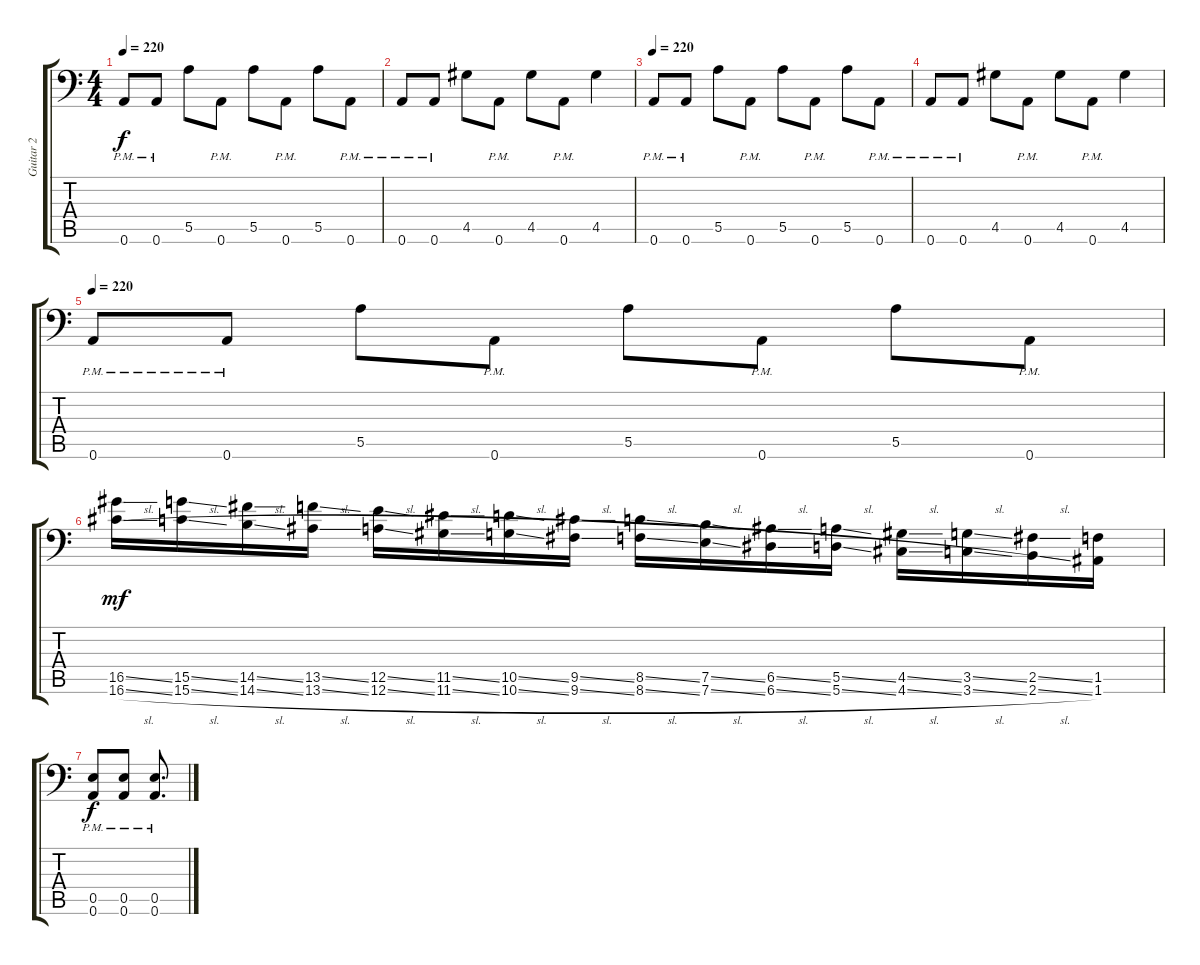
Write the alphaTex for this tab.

\track ("Guitar 2" "Guitar 2") {instrument distortionguitar}
\staff {score tabs}
\tuning (B3 Gb3 D3 A2 E2 A1) {hide}
\ts (4 4)
\tempo 220
\clef f4
\ks c
0.6{pm}.8{dy f} 0.6{pm}.8 5.5.8 0.6{pm}.8 5.5.8 0.6{pm}.8 5.5.8 0.6{pm}.8 |
0.6{pm}.8 0.6{pm}.8 4.5.8 0.6{pm}.8 4.5.8 0.6{pm}.8 4.5.4 |
\tempo 220
0.6{pm}.8 0.6{pm}.8 5.5.8 0.6{pm}.8 5.5.8 0.6{pm}.8 5.5.8 0.6{pm}.8 |
0.6{pm}.8 0.6{pm}.8 4.5.8 0.6{pm}.8 4.5.8 0.6{pm}.8 4.5.4 |
\tempo 220
0.6{pm}.8 0.6{pm}.8 5.5.8 0.6{pm}.8 5.5.8 0.6{pm}.8 5.5.8 0.6{pm}.8 |
(16.5{ss} 16.6{sl}).16{dy mf} (15.5{ss} 15.6{sl}).16 (14.5{ss} 14.6{sl}).16 (13.5{ss} 13.6{sl}).16 (12.5{ss} 12.6{sl}).16 (11.5{ss} 11.6{sl}).16 (10.5{ss} 10.6{sl}).16 (9.5{ss} 9.6{sl}).16 (8.5{ss} 8.6{sl}).16 (7.5{ss} 7.6{sl}).16 (6.5{ss} 6.6{sl}).16 (5.5{ss} 5.6{sl}).16 (4.5{ss} 4.6{sl}).16 (3.5{ss} 3.6{sl}).16 (2.5{ss} 2.6{sl}).16 (1.5 1.6).16 |
(0.5{pm} 0.6{pm}).8{dy f} (0.5{pm} 0.6{pm}).8 (0.5{pm} 0.6{pm}).8{d}
